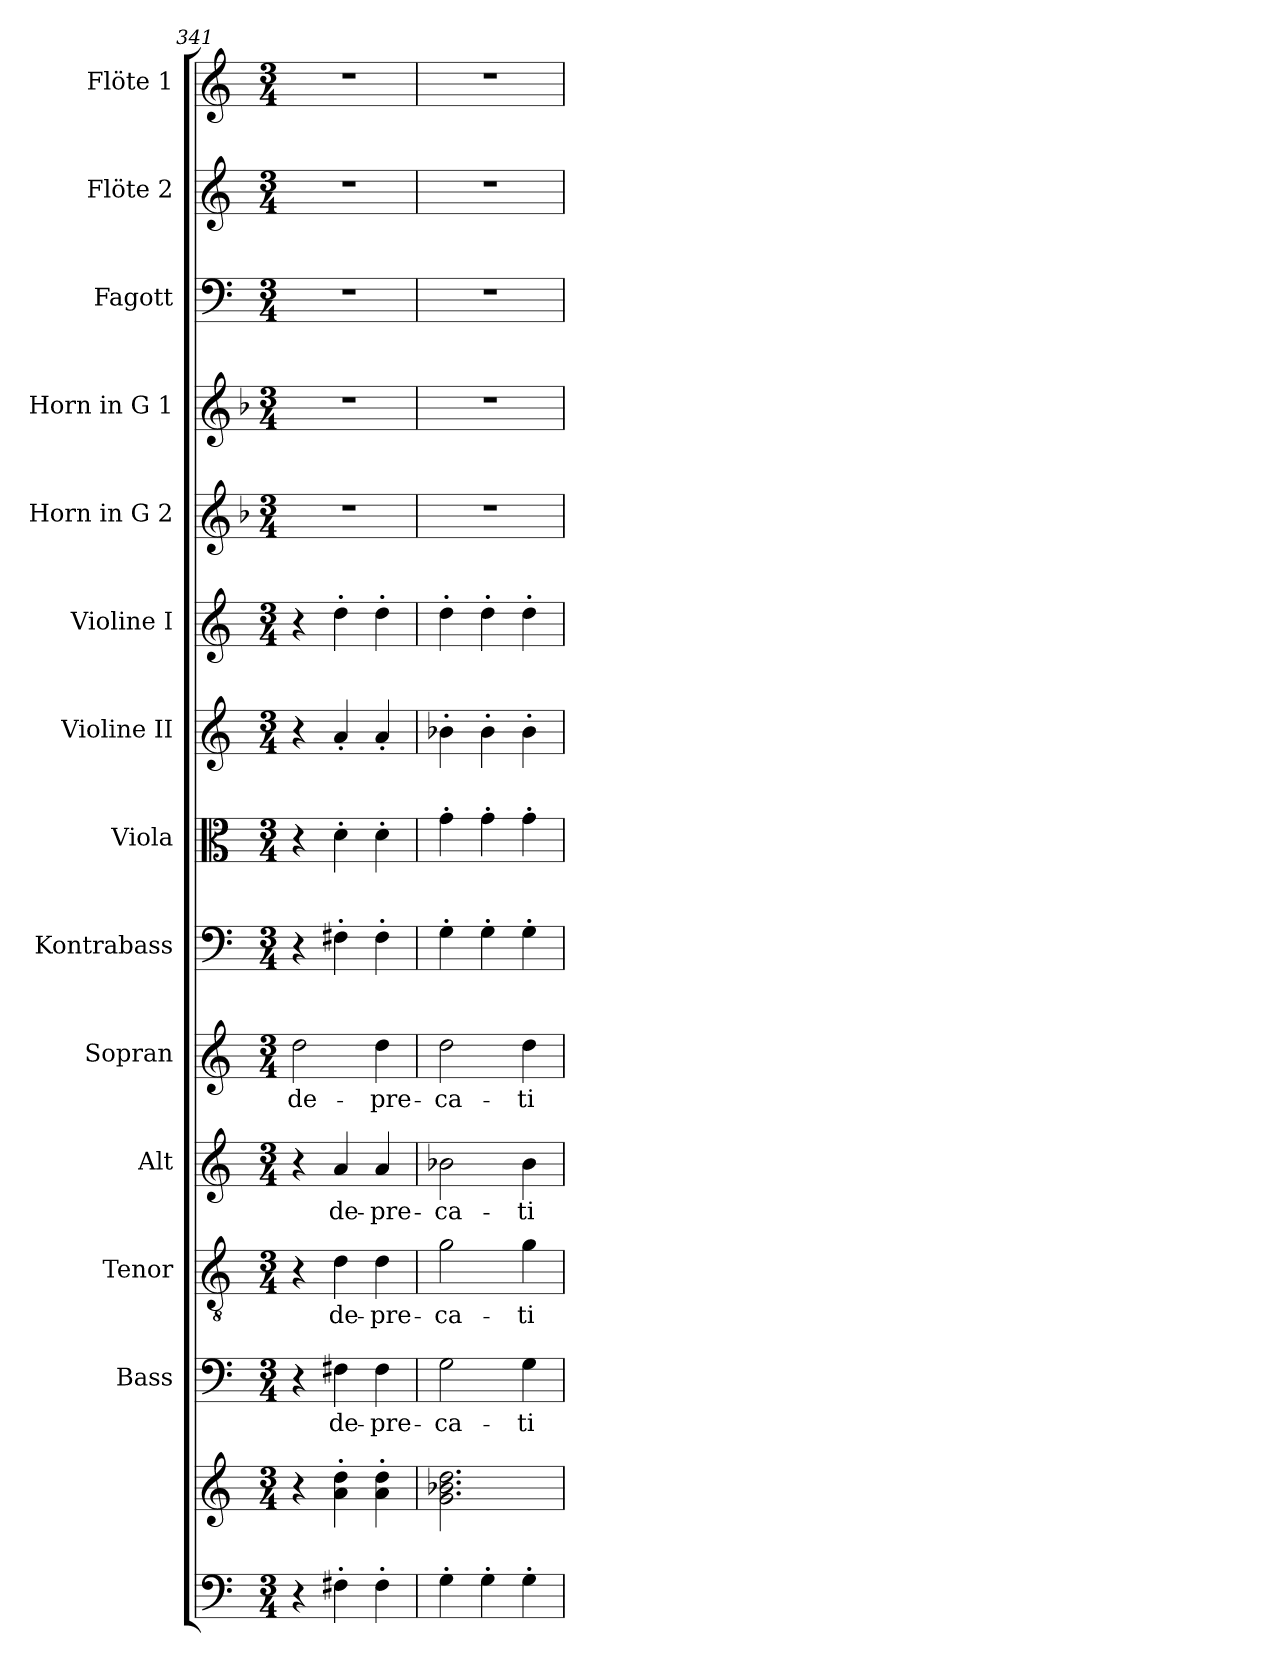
**kern	**kern	**kern	**text	**kern	**text	**kern	**text	**kern	**text	**kern	**kern	**kern	**kern	**kern	**kern	**kern	**kern	**kern
*part14	*part14	*part13	*part13	*part12	*part12	*part11	*part11	*part10	*part10	*part9	*part8	*part7	*part6	*part5	*part4	*part3	*part2	*part1
*staff15	*staff14	*staff13	*staff13	*staff12	*staff12	*staff11	*staff11	*staff10	*staff10	*staff9	*staff8	*staff7	*staff6	*staff5	*staff4	*staff3	*staff2	*staff1
*	*	*I"Bass	*	*I"Tenor	*	*I"Alt	*	*I"Sopran	*	*I"Kontrabass	*I"Viola	*I"Violine II	*I"Violine I	*I"Horn in G 2	*I"Horn in G 1	*I"Fagott	*I"Flöte 2	*I"Flöte 1
*	*	*I'B.	*	*I'T.	*	*I'A.	*	*I'S.	*	*I'Kb.	*I'Vla.	*I'Vl. II	*I'Vl. I	*	*	*I'Fg.	*I'Fl. 2	*I'Fl. 1
*clefF4	*clefG2	*clefF4	*	*clefGv2	*	*clefG2	*	*clefG2	*	*clefF4	*clefC3	*clefG2	*clefG2	*clefG2	*clefG2	*clefF4	*clefG2	*clefG2
*	*	*	*	*	*	*	*	*	*	*ITrd7c12	*	*	*	*ITrd3c5	*ITrd3c5	*	*	*
*k[]	*k[]	*k[]	*	*k[]	*	*k[]	*	*k[]	*	*k[]	*k[]	*k[]	*k[]	*k[]	*k[]	*k[]	*k[]	*k[]
*C:	*C:	*C:	*	*C:	*	*C:	*	*C:	*	*C:	*C:	*C:	*C:	*C:	*C:	*C:	*C:	*C:
*M3/4	*M3/4	*M3/4	*	*M3/4	*	*M3/4	*	*M3/4	*	*M3/4	*M3/4	*M3/4	*M3/4	*M3/4	*M3/4	*M3/4	*M3/4	*M3/4
=341	=341	=341	=341	=341	=341	=341	=341	=341	=341	=341	=341	=341	=341	=341	=341	=341	=341	=341
!	!	!	!	!	!	!	!	!	!LO:LY:b	!	!	!	!	!	!	!	!	!
4r	4r	4r	.	4r	.	4r	.	2dd\	de-	4r	4r	4r	4r	2.r	2.r	2.r	2.r	2.r
!	!	!	!LO:LY:b	!	!LO:LY:b	!	!LO:LY:b	!	!	!	!	!	!	!	!	!	!	!
4F#X'>\	4a\'> 4dd\'>	4F#X\	de-	4d\	de-	4a/	de-	.	.	4FF#X'>\	4d'>\	4a'</	4dd'>\	.	.	.	.	.
!	!	!	!LO:LY:b	!	!LO:LY:b	!	!LO:LY:b	!	!LO:LY:b	!	!	!	!	!	!	!	!	!
4F#'>\	4a\'> 4dd\'>	4F#\	-pre-	4d\	-pre-	4a/	-pre-	4dd\	-pre-	4FF#'>\	4d'>\	4a'</	4dd'>\	.	.	.	.	.
!!LO:PB:g=z
=342	=342	=342	=342	=342	=342	=342	=342	=342	=342	=342	=342	=342	=342	=342	=342	=342	=342	=342
!	!	!	!LO:LY:b	!	!LO:LY:b	!	!LO:LY:b	!	!LO:LY:b	!	!	!	!	!	!	!	!	!
4G'>\	2.g\ 2.b-X\ 2.dd\	2G\	-ca-	2g\	-ca-	2b-X\	-ca-	2dd\	-ca-	4GG'>\	4g'>\	4b-X'>\	4dd'>\	2.r	2.r	2.r	2.r	2.r
4G'>\	.	.	.	.	.	.	.	.	.	4GG'>\	4g'>\	4b-'>\	4dd'>\	.	.	.	.	.
!	!	!	!LO:LY:b	!	!LO:LY:b	!	!LO:LY:b	!	!LO:LY:b	!	!	!	!	!	!	!	!	!
4G'>\	.	4G\	-ti-	4g\	-ti-	4b-\	-ti-	4dd\	-ti-	4GG'>\	4g'>\	4b-'>\	4dd'>\	.	.	.	.	.
=	=	=	=	=	=	=	=	=	=	=	=	=	=	=	=	=	=	=
*-	*-	*-	*-	*-	*-	*-	*-	*-	*-	*-	*-	*-	*-	*-	*-	*-	*-	*-
